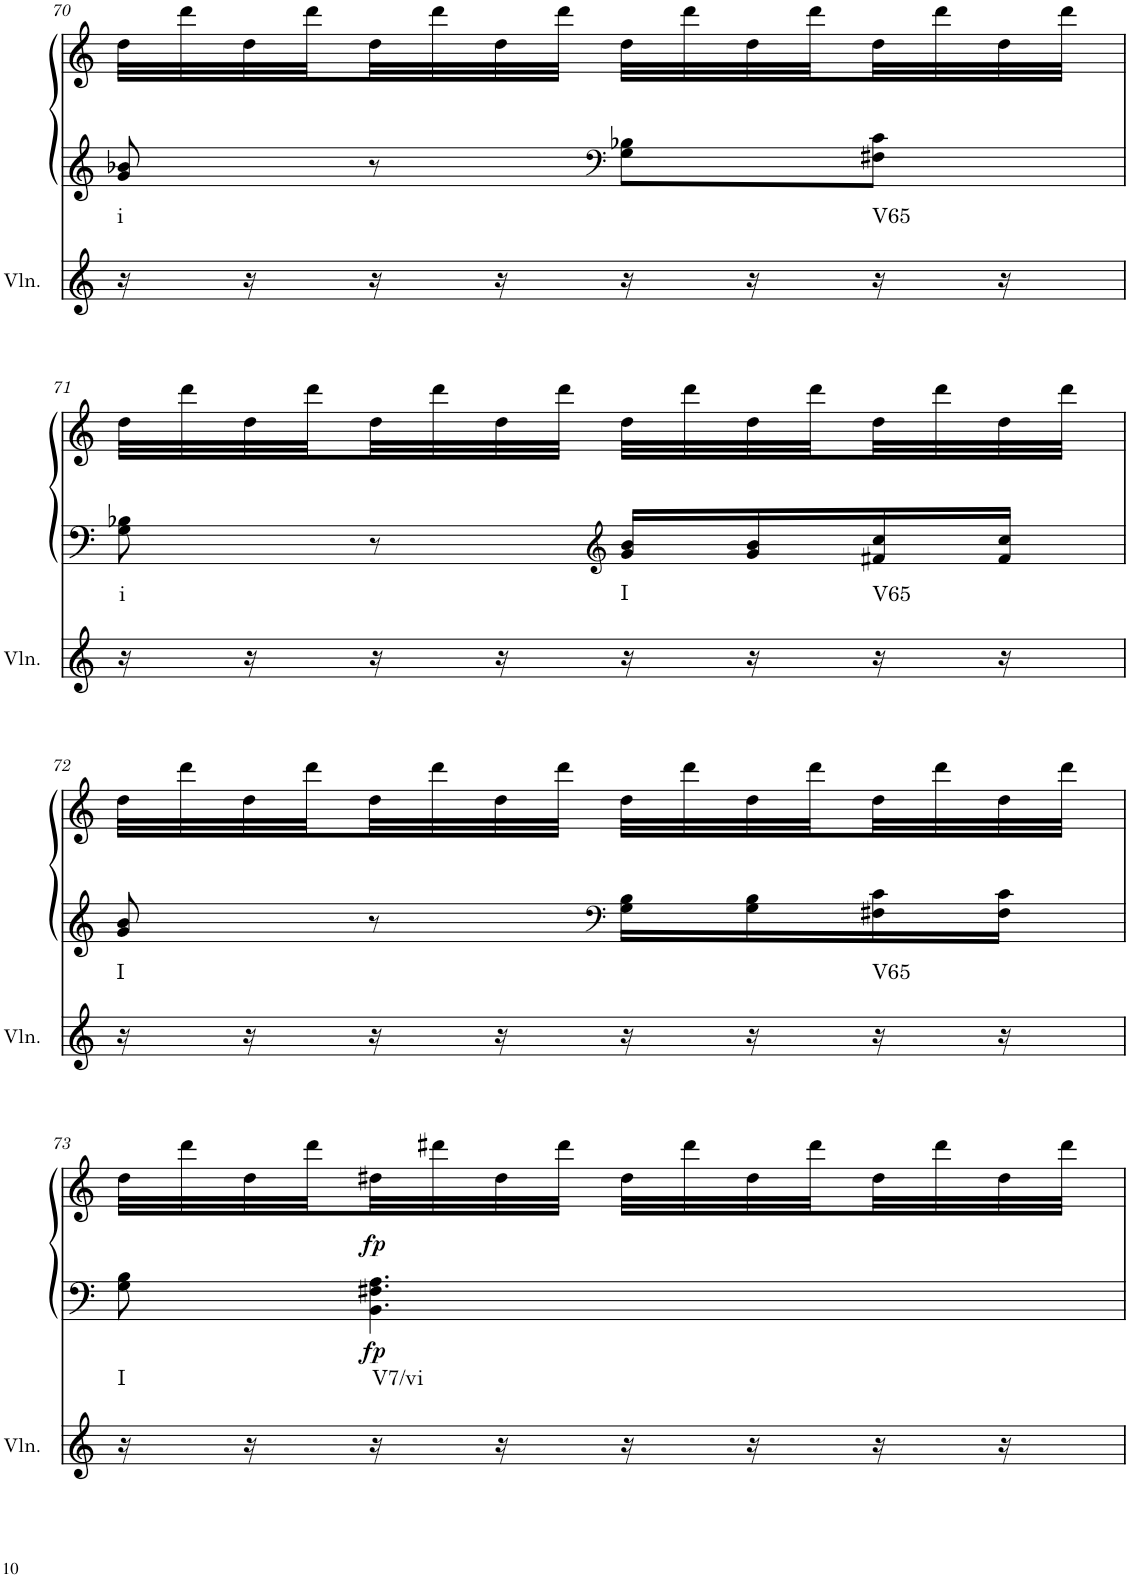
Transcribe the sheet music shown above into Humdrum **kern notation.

**kern	**harte	**kern	**kern	**dynam
*part2	*part2	*part1	*part1	*part1
*staff3	*	*staff2	*staff1	*staff1/2
*I"Violin	*	*I"Klavier linke Hand	*	*
*I'Vln.	*	*	*	*
!!LO:PB:g=z
*clefG2	*	*clefG2	*clefG2	*
*k[]	*	*k[]	*k[]	*
*M2/4	*	*M2/4	*M2/4	*
=70	=70	=70	=70	=70
!	!LO:H:kt=i	!	!	!
16r	N	8g/ 8b-X/	32dd\LLL	.
.	.	.	32ddd\	.
16r	.	.	32dd\	.
.	.	.	32ddd\	.
16r	.	8r	32dd\	.
.	.	.	32ddd\	.
16r	.	.	32dd\	.
.	.	.	32ddd\JJJ	.
*	*	*clefF4	*	*
16r	.	8G\ 8B-X\L	32dd\LLL	.
.	.	.	32ddd\	.
16r	.	.	32dd\	.
.	.	.	32ddd\	.
!	!LO:H:kt=V65	!	!	!
16r	N	8F#X\ 8c\J	32dd\	.
.	.	.	32ddd\	.
16r	.	.	32dd\	.
.	.	.	32ddd\JJJ	.
!!LO:LB:g=z
=71	=71	=71	=71	=71
!	!LO:H:kt=i	!	!	!
16r	N	8G\ 8B-X\	32dd\LLL	.
.	.	.	32ddd\	.
16r	.	.	32dd\	.
.	.	.	32ddd\	.
16r	.	8r	32dd\	.
.	.	.	32ddd\	.
16r	.	.	32dd\	.
.	.	.	32ddd\JJJ	.
*	*	*clefG2	*	*
!	!LO:H:kt=I	!	!	!
16r	N	16g/ 16b/LL	32dd\LLL	.
.	.	.	32ddd\	.
16r	.	16g/ 16b/	32dd\	.
.	.	.	32ddd\	.
!	!LO:H:kt=V65	!	!	!
16r	N	16f#X/ 16cc/	32dd\	.
.	.	.	32ddd\	.
16r	.	16f#/ 16cc/JJ	32dd\	.
.	.	.	32ddd\JJJ	.
!!LO:LB:g=z
=72	=72	=72	=72	=72
!	!LO:H:kt=I	!	!	!
16r	N	8g/ 8b/	32dd\LLL	.
.	.	.	32ddd\	.
16r	.	.	32dd\	.
.	.	.	32ddd\	.
16r	.	8r	32dd\	.
.	.	.	32ddd\	.
16r	.	.	32dd\	.
.	.	.	32ddd\JJJ	.
*	*	*clefF4	*	*
16r	.	16G\ 16B\LL	32dd\LLL	.
.	.	.	32ddd\	.
16r	.	16G\ 16B\	32dd\	.
.	.	.	32ddd\	.
!	!LO:H:kt=V65	!	!	!
16r	N	16F#X\ 16c\	32dd\	.
.	.	.	32ddd\	.
16r	.	16F#\ 16c\JJ	32dd\	.
.	.	.	32ddd\JJJ	.
!!LO:LB:g=z
=73	=73	=73	=73	=73
!	!LO:H:kt=I	!	!	!
16r	N	8G\ 8B\	32dd\LLL	.
.	.	.	32ddd\	.
16r	.	.	32dd\	.
.	.	.	32ddd\	.
!	!	!	!	!LO:DY:b=2
!	!LO:H:kt=V7/vi	!	!	!LO:DY:n=1:b
16r	N	4.BB\ 4.F#X\ 4.A\	32dd#X\	fp fp
.	.	.	32ddd#X\	.
16r	.	.	32dd#\	.
.	.	.	32ddd#\JJJ	.
16r	.	.	32dd#\LLL	.
.	.	.	32ddd#\	.
16r	.	.	32dd#\	.
.	.	.	32ddd#\	.
16r	.	.	32dd#\	.
.	.	.	32ddd#\	.
16r	.	.	32dd#\	.
.	.	.	32ddd#\JJJ	.
=	=	=	=	=
*-	*-	*-	*-	*-
